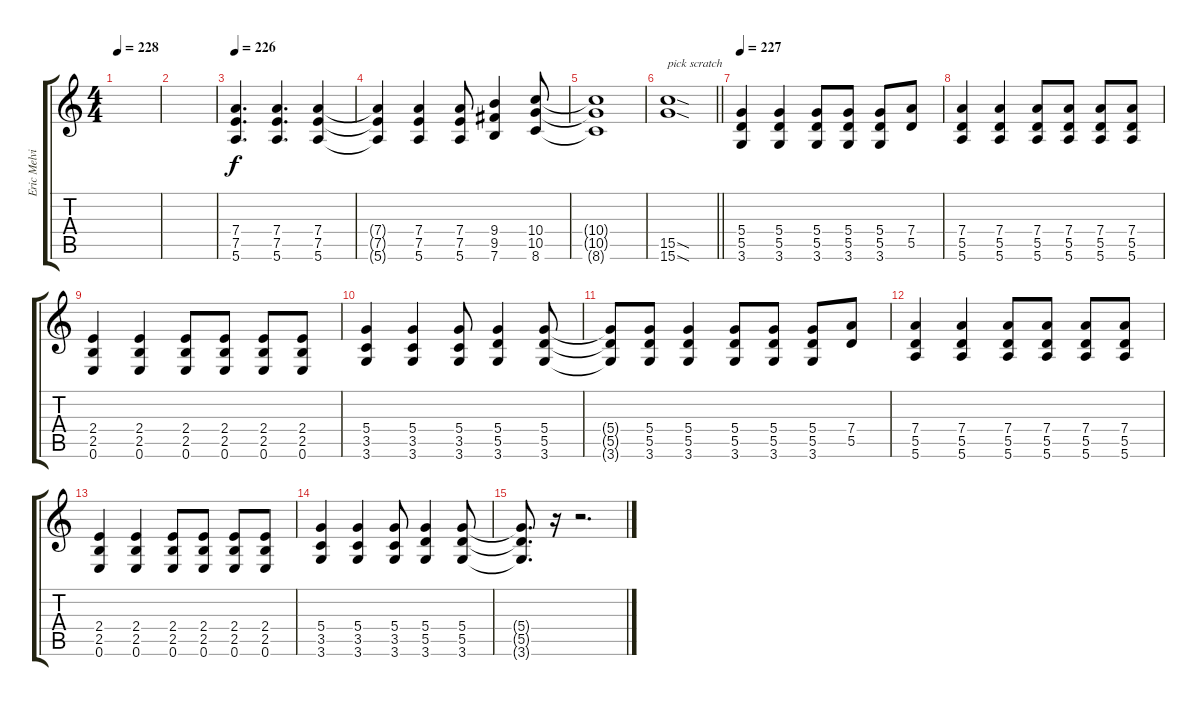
\track ("Eric Melvin" "Eric Melvi") {instrument distortionguitar}
\staff {score tabs}
\tuning (E4 B3 G3 D3 A2 E2) {hide}
\ts (4 4)
\tempo 228
\clef g2
\ks c
|
|
\tempo 226
(7.4 7.5 5.6).4{d} (7.4 7.5 5.6).4{d} (7.4 7.5 5.6).4 |
(7.4{t} 7.5{t} 5.6{t}).4 (7.4 7.5 5.6).4 (7.4 7.5 5.6).8 (9.4 9.5 7.6).4 (10.4 10.5 8.6).8 |
(10.4{t} 10.5{t} 8.6{t}).1 |
\barLineRight lightlight
(15.5{sod} 15.6{sod}).1{txt "pick scratch"} |
\section ("" "")
\tempo 227
(5.4 5.5 3.6).4 (5.4 5.5 3.6).4 (5.4 5.5 3.6).8 (5.4 5.5 3.6).8 (5.4 5.5 3.6).8 (7.4 5.5).8 |
(7.4 5.5 5.6).4 (7.4 5.5 5.6).4 (7.4 5.5 5.6).8 (7.4 5.5 5.6).8 (7.4 5.5 5.6).8 (7.4 5.5 5.6).8 |
(2.4 2.5 0.6).4 (2.4 2.5 0.6).4 (2.4 2.5 0.6).8 (2.4 2.5 0.6).8 (2.4 2.5 0.6).8 (2.4 2.5 0.6).8 |
(5.4 3.5 3.6).4 (5.4 3.5 3.6).4 (5.4 3.5 3.6).8 (5.4 5.5 3.6).4 (5.4 5.5 3.6).8 |
(5.4{t} 5.5{t} 3.6{t}).8 (5.4 5.5 3.6).8 (5.4 5.5 3.6).4 (5.4 5.5 3.6).8 (5.4 5.5 3.6).8 (5.4 5.5 3.6).8 (7.4 5.5).8 |
(7.4 5.5 5.6).4 (7.4 5.5 5.6).4 (7.4 5.5 5.6).8 (7.4 5.5 5.6).8 (7.4 5.5 5.6).8 (7.4 5.5 5.6).8 |
(2.4 2.5 0.6).4 (2.4 2.5 0.6).4 (2.4 2.5 0.6).8 (2.4 2.5 0.6).8 (2.4 2.5 0.6).8 (2.4 2.5 0.6).8 |
(5.4 3.5 3.6).4 (5.4 3.5 3.6).4 (5.4 3.5 3.6).8 (5.4 5.5 3.6).4 (5.4 5.5 3.6).8 |
(5.4{t} 5.5{t} 3.6{t}).8{d} r.16 r.2{d}
